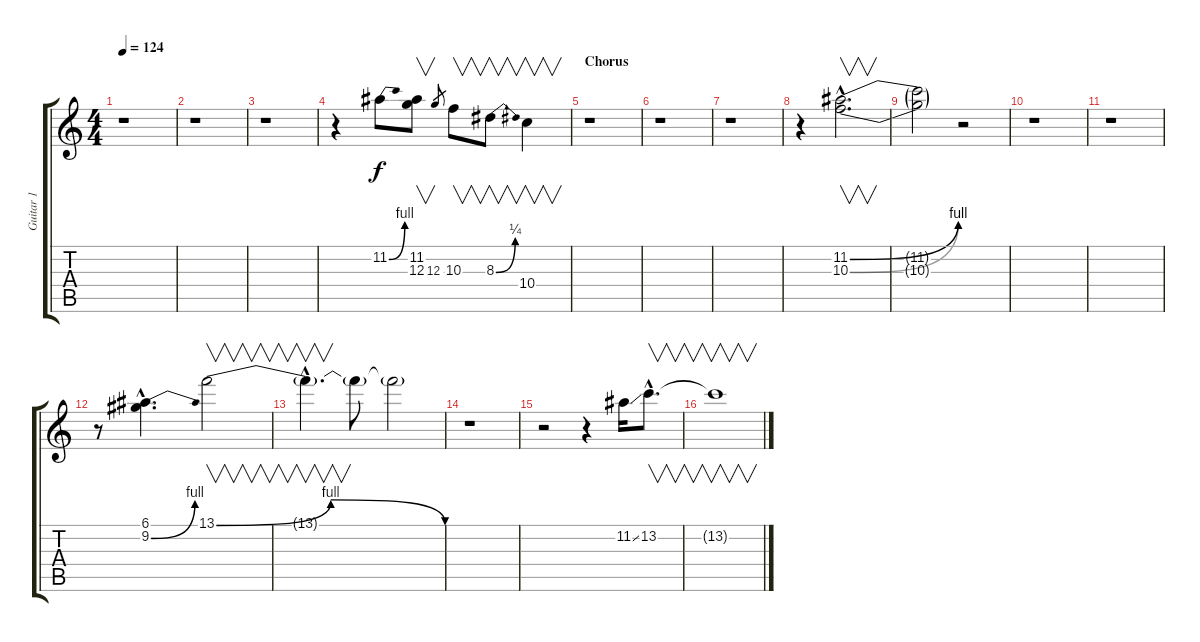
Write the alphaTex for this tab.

\track ("Guitar 1" "Guitar 1") {instrument distortionguitar}
\staff {score tabs}
\tuning (E4 B3 G3 D3 A2 E2) {hide}
\ts (4 4)
\tempo 124
\clef g2
\ks c
r.1{dy f} |
r.1 |
r.1 |
r.4 11.2{be (bend 0 0 60 4)}.8 (11.2 12.3).8{v} 12.3.8{gr} 10.3.8{v} 8.3{be (bend 0 0 60 1)}.8{v} 10.4.4{v} |
\section ("" "Chorus")
r.1 |
r.1 |
r.1 |
r.4 (11.2{be (bend 0 0 60 4) hac} 10.3{be (bend 0 0 60 4) hac}).2{v d} |
(11.2{t} 10.3{t}).2 r.2 |
r.1 |
r.1 |
r.8 (6.1{hac} 9.2{be (bend 0 0 60 4) hac}).4{d} 13.1{be (bendrelease 0 0 15 4 31 4 60 0)}.2{v} |
13.1{hac t}.4{v d} 13.1{t}.8 13.1{t}.2 |
r.1 |
r.2 r.4 11.2{ss}.16 13.2{hac}.8{v d} |
13.2{t}.1{v}
